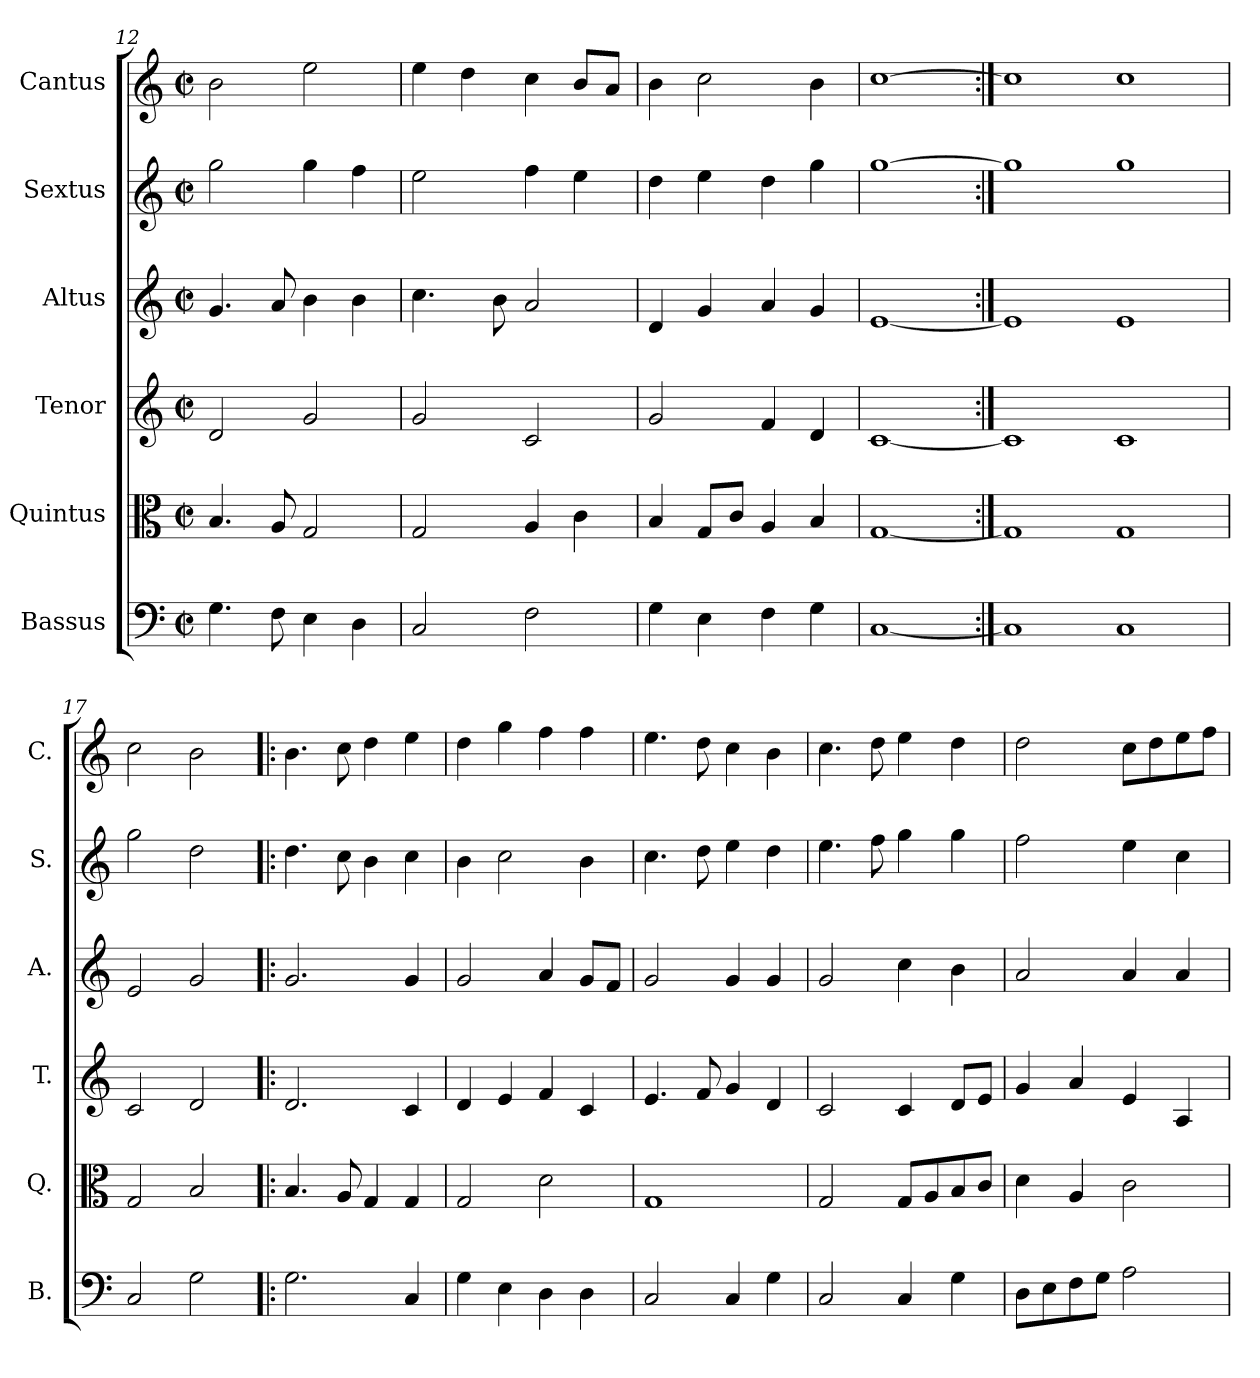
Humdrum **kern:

**kern	**kern	**kern	**kern	**kern	**kern
*part6	*part5	*part4	*part3	*part2	*part1
*staff6	*staff5	*staff4	*staff3	*staff2	*staff1
*I"Bassus	*I"Quintus	*I"Tenor	*I"Altus	*I"Sextus	*I"Cantus
*I'B.	*I'Q.	*I'T.	*I'A.	*I'S.	*I'C.
!!LO:LB:g=z
*clefF4	*clefC3	*clefG2	*clefG2	*clefG2	*clefG2
*k[]	*k[]	*k[]	*k[]	*k[]	*k[]
*M2/2	*M2/2	*M2/2	*M2/2	*M2/2	*M2/2
*met(c|)	*met(c|)	*met(c|)	*met(c|)	*met(c|)	*met(c|)
=12	=12	=12	=12	=12	=12
4.G\	4.B/	2d/	4.g/	2gg\	2b\
8F\	8A/	.	8a/	.	.
4E\	2G/	2g/	4b\	4gg\	2ee\
4D\	.	.	4b\	4ff\	.
=13	=13	=13	=13	=13	=13
2C/	2G/	2g/	4.cc\	2ee\	4ee\
.	.	.	.	.	4dd\
.	.	.	8b\	.	.
2F\	4A/	2c/	2a/	4ff\	4cc\
.	4c\	.	.	4ee\	8b/L
.	.	.	.	.	8a/J
=14	=14	=14	=14	=14	=14
4G\	4B/	2g/	4d/	4dd\	4b\
4E\	8G/L	.	4g/	4ee\	2cc\
.	8c/J	.	.	.	.
4F\	4A/	4f/	4a/	4dd\	.
4G\	4B/	4d/	4g/	4gg\	4b\
=15	=15	=15	=15	=15	=15
[1C	[1G	[1c	[1e	[1gg	[1cc
=16:|!	=16:|!	=16:|!	=16:|!	=16:|!	=16:|!
1C]	1G]	1c]	1e]	1gg]	1cc]
1C	1G	1c	1e	1gg	1cc
=17	=17	=17	=17	=17	=17
2C/	2G/	2c/	2e/	2gg\	2cc\
2G\	2B/	2d/	2g/	2dd\	2b\
=18!|:	=18!|:	=18!|:	=18!|:	=18!|:	=18!|:
2.G\	4.B/	2.d/	2.g/	4.dd\	4.b\
.	8A/	.	.	8cc\	8cc\
.	4G/	.	.	4b\	4dd\
4C/	4G/	4c/	4g/	4cc\	4ee\
=19	=19	=19	=19	=19	=19
4G\	2G/	4d/	2g/	4b\	4dd\
4E\	.	4e/	.	2cc\	4gg\
4D\	2d\	4f/	4a/	.	4ff\
4D\	.	4c/	8g/L	4b\	4ff\
.	.	.	8f/J	.	.
=20	=20	=20	=20	=20	=20
2C/	1G	4.e/	2g/	4.cc\	4.ee\
.	.	8f/	.	8dd\	8dd\
4C/	.	4g/	4g/	4ee\	4cc\
4G\	.	4d/	4g/	4dd\	4b\
=21	=21	=21	=21	=21	=21
2C/	2G/	2c/	2g/	4.ee\	4.cc\
.	.	.	.	8ff\	8dd\
4C/	8G/L	4c/	4cc\	4gg\	4ee\
.	8A/	.	.	.	.
4G\	8B/	8d/L	4b\	4gg\	4dd\
.	8c/J	8e/J	.	.	.
=22	=22	=22	=22	=22	=22
8D\L	4d\	4g/	2a/	2ff\	2dd\
8E\	.	.	.	.	.
8F\	4A/	4a/	.	.	.
8G\J	.	.	.	.	.
2A\	2c\	4e/	4a/	4ee\	8cc\L
.	.	.	.	.	8dd\
.	.	4A/	4a/	4cc\	8ee\
.	.	.	.	.	8ff\J
=	=	=	=	=	=
*-	*-	*-	*-	*-	*-
